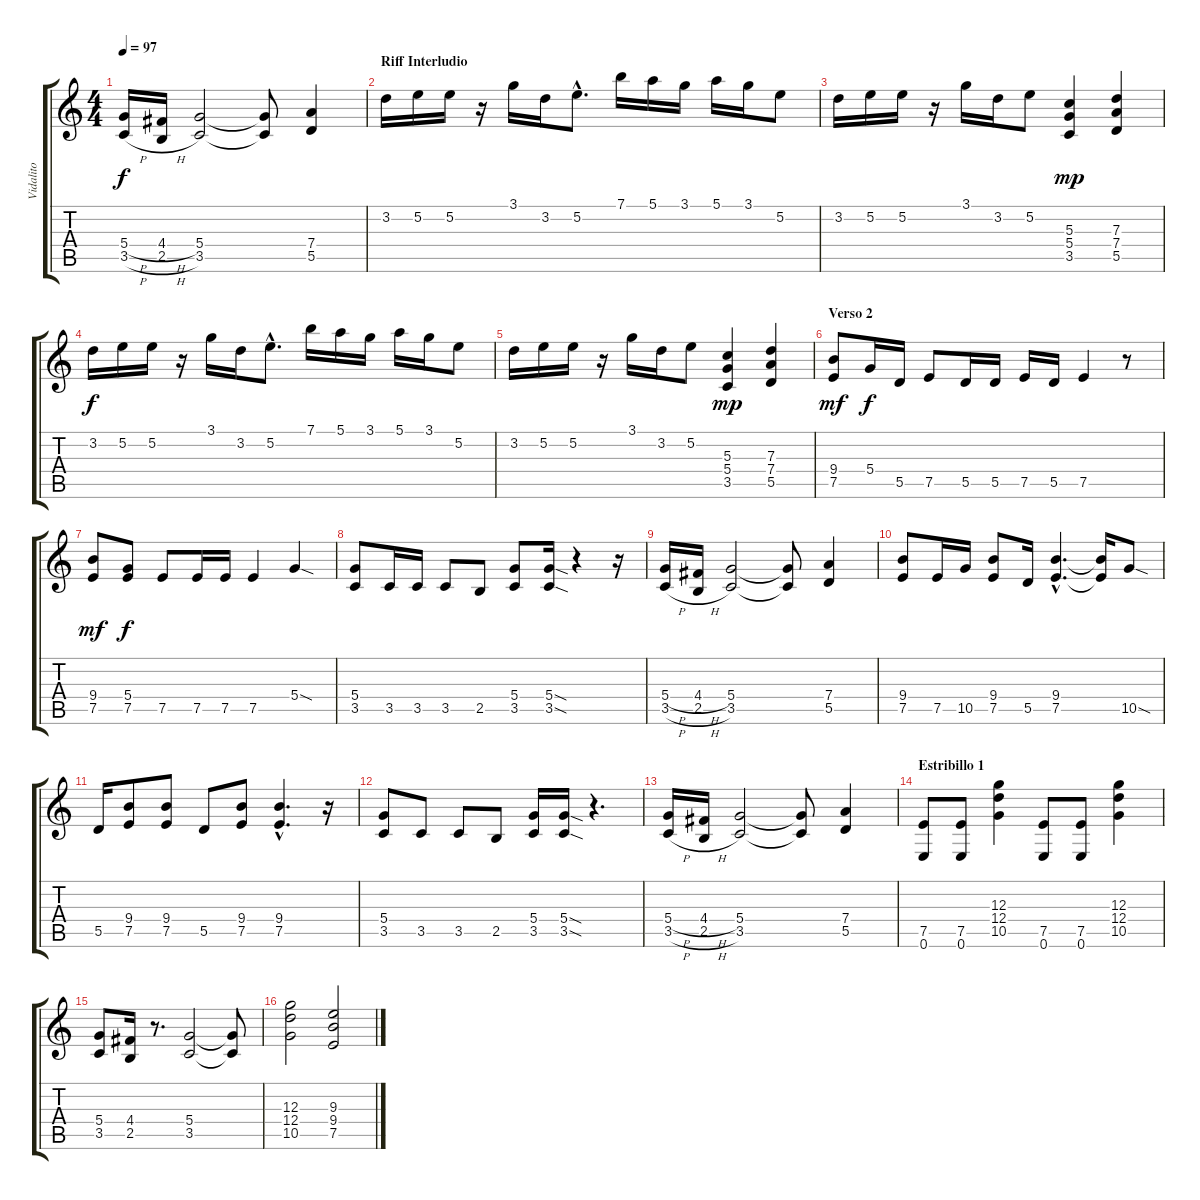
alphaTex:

\track ("Vidalito" "Vidalito") {instrument distortionguitar}
\staff {score tabs}
\tuning (E4 B3 G3 D3 A2 E2) {hide}
\ts (4 4)
\tempo 97
\clef g2
\ks c
(5.4{h} 3.5{h}).16{dy f} (4.4{h} 2.5{h}).16 (5.4 3.5).2 (5.4{t} 3.5{t}).8 (7.4 5.5).4 |
\section ("" "Riff Interludio")
3.2.16 5.2.16 5.2.16 r.16 3.1.16 3.2.16 5.2{hac}.8{d} 7.1.16 5.1.16 3.1.16 5.1.16 3.1.16 5.2.8 |
3.2.16 5.2.16 5.2.16 r.16 3.1.16 3.2.16 5.2.8 (5.3 5.4 3.5).4{dy mp} (7.3 7.4 5.5).4 |
3.2.16{dy f} 5.2.16 5.2.16 r.16 3.1.16 3.2.16 5.2{hac}.8{d} 7.1.16 5.1.16 3.1.16 5.1.16 3.1.16 5.2.8 |
3.2.16 5.2.16 5.2.16 r.16 3.1.16 3.2.16 5.2.8 (5.3 5.4 3.5).4{dy mp} (7.3 7.4 5.5).4 |
\section ("" "Verso 2")
(9.4 7.5).8{dy mf} 5.4.16{dy f} 5.5.16 7.5.8 5.5.16 5.5.16 7.5.16 5.5.16 7.5.4 r.8 |
(9.4 7.5).8{dy mf} (5.4 7.5).8{dy f} 7.5.8 7.5.16 7.5.16 7.5.4 5.4{sod}.4 |
(5.4 3.5).8 3.5.16 3.5.16 3.5.8 2.5.8 (5.4 3.5).8 (5.4{sod} 3.5{sod}).16 r.4 r.16 |
(5.4{h} 3.5{h}).16 (4.4{h} 2.5{h}).16 (5.4 3.5).2 (5.4{t} 3.5{t}).8 (7.4 5.5).4 |
(9.4 7.5).8 7.5.16 10.5.16 (9.4 7.5).8 5.5.16 (9.4{hac} 7.5{hac}).4{d} (9.4{t} 7.5{t}).16 10.5{sod}.8 |
5.5.16 (9.4 7.5).8 (9.4 7.5).8 5.5.8 (9.4 7.5).8 (9.4{hac} 7.5{hac}).4{d} r.16 |
(5.4 3.5).8 3.5.8 3.5.8 2.5.8 (5.4 3.5).16 (5.4{sod} 3.5{sod}).16 r.4{d} |
(5.4{h} 3.5{h}).16 (4.4{h} 2.5{h}).16 (5.4 3.5).2 (5.4{t} 3.5{t}).8 (7.4 5.5).4 |
\section ("" "Estribillo 1")
(7.5 0.6).8 (7.5 0.6).8 (12.3 12.4 10.5).4 (7.5 0.6).8 (7.5 0.6).8 (12.3 12.4 10.5).4 |
(5.4 3.5).8 (4.4 2.5).16 r.8{d} (5.4 3.5).2 (5.4{t} 3.5{t}).8 |
(12.3 12.4 10.5).2 (9.3 9.4 7.5).2
